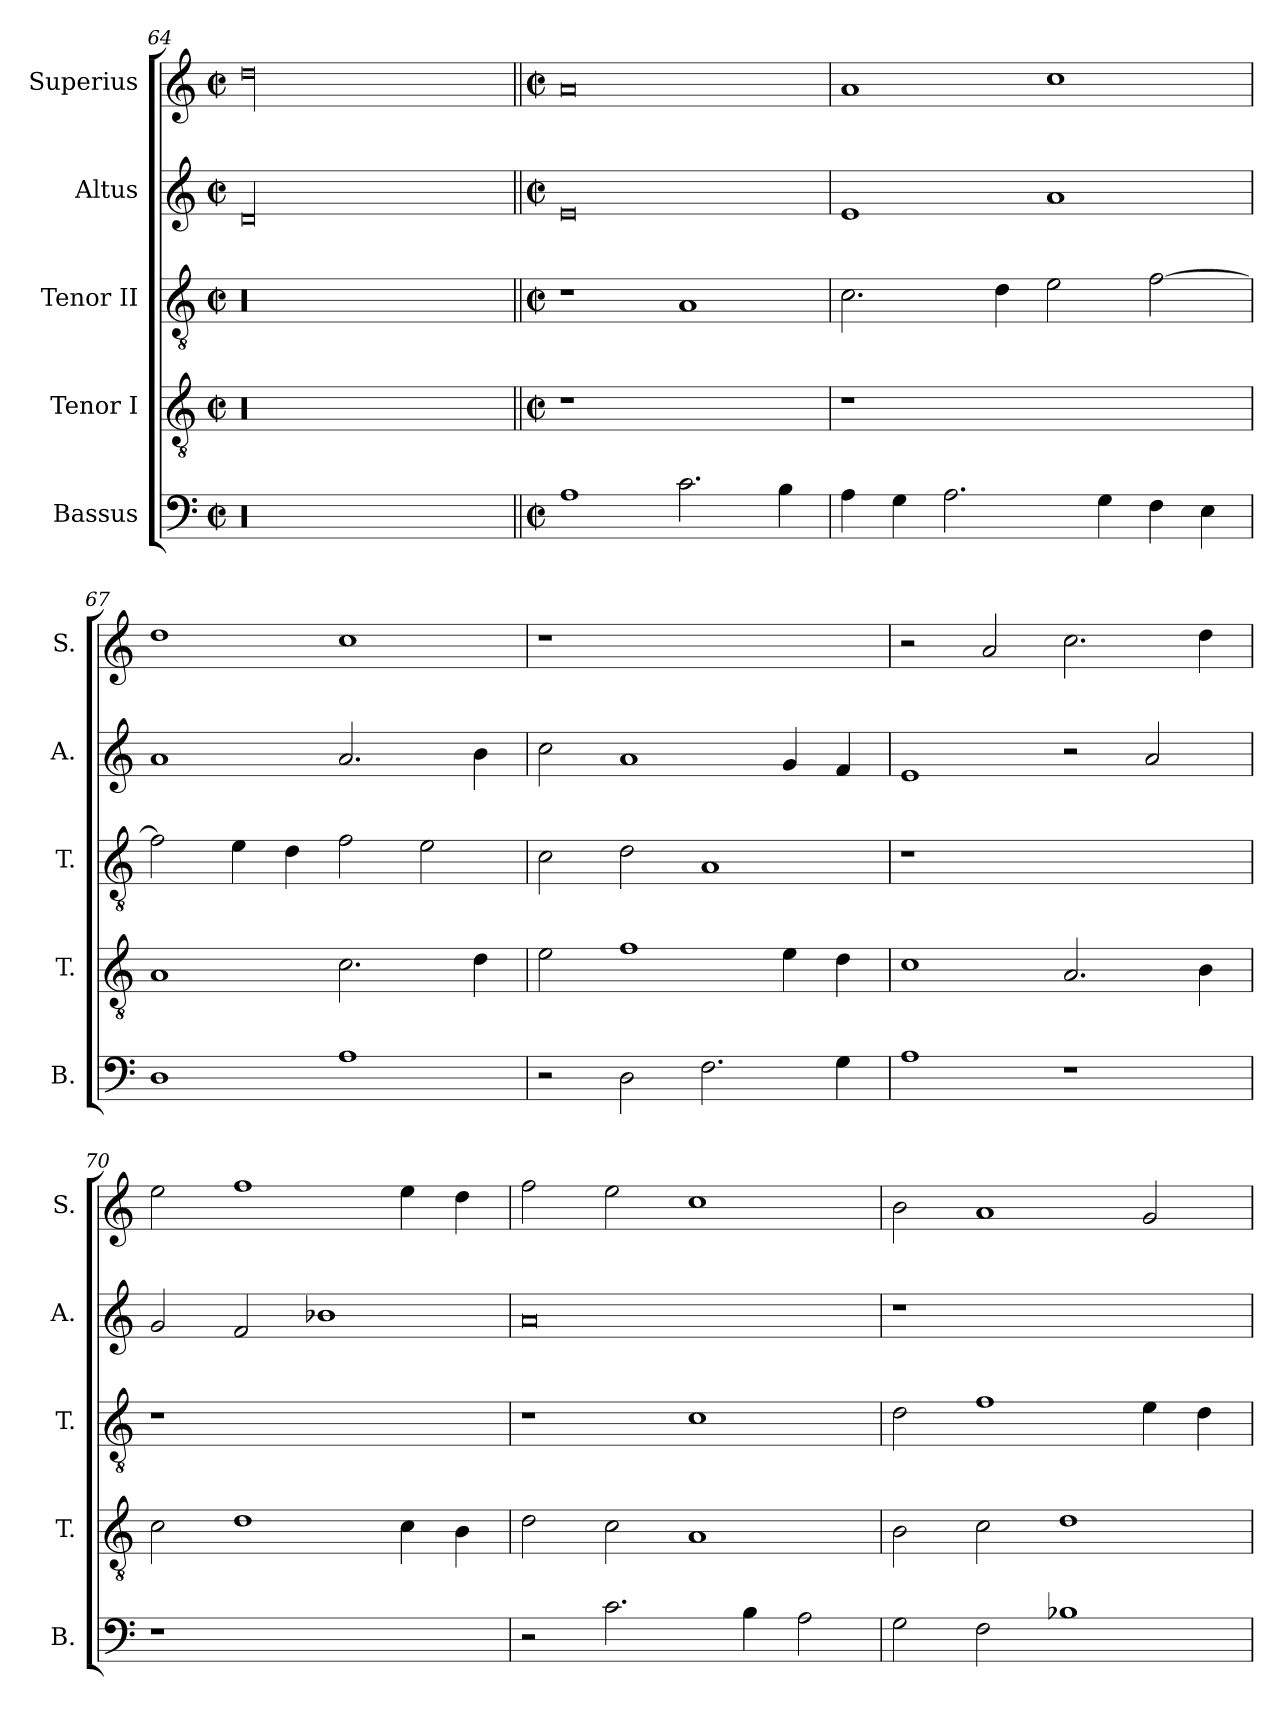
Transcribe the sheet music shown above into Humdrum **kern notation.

**kern	**kern	**kern	**kern	**kern
*part5	*part4	*part3	*part2	*part1
*staff5	*staff4	*staff3	*staff2	*staff1
*I"Bassus	*I"Tenor I	*I"Tenor II	*I"Altus	*I"Superius
*I'B.	*I'T.	*I'T.	*I'A.	*I'S.
*clefF4	*clefGv2	*clefGv2	*clefG2	*clefG2
*	*ITrd7c12	*ITrd7c12	*	*
*k[]	*k[]	*k[]	*k[]	*k[]
*C:	*C:	*C:	*C:	*C:
*M2/2	*M2/2	*M2/2	*M2/2	*M2/2
*met(c|)	*met(c|)	*met(c|)	*met(c|)	*met(c|)
=64	=64	=64	=64	=64
00r	00r	00r	00di	00ddi
!!LO:PB:g=z
=65||	=65||	=65||	=65||	=65||
*M2/2	*M2/2	*M2/2	*M2/2	*M2/2
*met(c|)	*met(c|)	*met(c|)	*met(c|)	*met(c|)
!	!LO:N:vis=1	!	!	!
1Ai	1r	1r	0ei	0ai
2.ci\	1ryy	1AAi	.	.
4Bi\	.	.	.	.
=66	=66	=66	=66	=66
!	!LO:N:vis=1	!	!	!
4Ai\	1r	2.Ci\	1ei	1ai
4Gi\	.	.	.	.
2.Ai\	.	.	.	.
.	.	4Di\	.	.
.	1ryy	2Ei\	1ai	1cci
4Gi\	.	.	.	.
4Fi\	.	[>2Fi\	.	.
4Ei\	.	.	.	.
=67	=67	=67	=67	=67
1Di	1AAi	2Fi\]	1ai	1ddi
.	.	4Ei\	.	.
.	.	4Di\	.	.
1Ai	2.Ci\	2Fi\	2.ai/	1cci
.	.	2Ei\	.	.
.	4Di\	.	4bi\	.
=68	=68	=68	=68	=68
!	!	!	!	!LO:N:vis=1
2r	2Ei\	2Ci\	2cci\	1r
2Di\	1Fi	2Di\	1ai	.
2.Fi\	.	1AAi	.	1ryy
.	4Ei\	.	4gi/	.
4Gi\	4Di\	.	4fi/	.
=69	=69	=69	=69	=69
!	!	!LO:N:vis=1	!	!
1Ai	1Ci	1r	1ei	2r
.	.	.	.	2ai/
1r	2.AAi/	1ryy	2r	2.cci\
.	.	.	2ai/	.
.	4BBi\	.	.	4ddi\
!!LO:LB:g=z
=70	=70	=70	=70	=70
!LO:N:vis=1	!	!LO:N:vis=1	!	!
1r	2Ci\	1r	2gi/	2eei\
.	1Di	.	2fi/	1ffi
1ryy	.	1ryy	1b-Xi	.
.	4Ci\	.	.	4eei\
.	4BBi\	.	.	4ddi\
=71	=71	=71	=71	=71
2r	2Di\	1r	0ai	2ffi\
2.ci\	2Ci\	.	.	2eei\
.	1AAi	1Ci	.	1cci
4Bi\	.	.	.	.
2Ai\	.	.	.	.
=72	=72	=72	=72	=72
!	!	!	!LO:N:vis=1	!
2Gi\	2BBi\	2Di\	1r	2bi\
2Fi\	2Ci\	1Fi	.	1ai
1B-Xi	1Di	.	1ryy	.
.	.	4Ei\	.	2gi/
.	.	4Di\	.	.
=	=	=	=	=
*-	*-	*-	*-	*-
